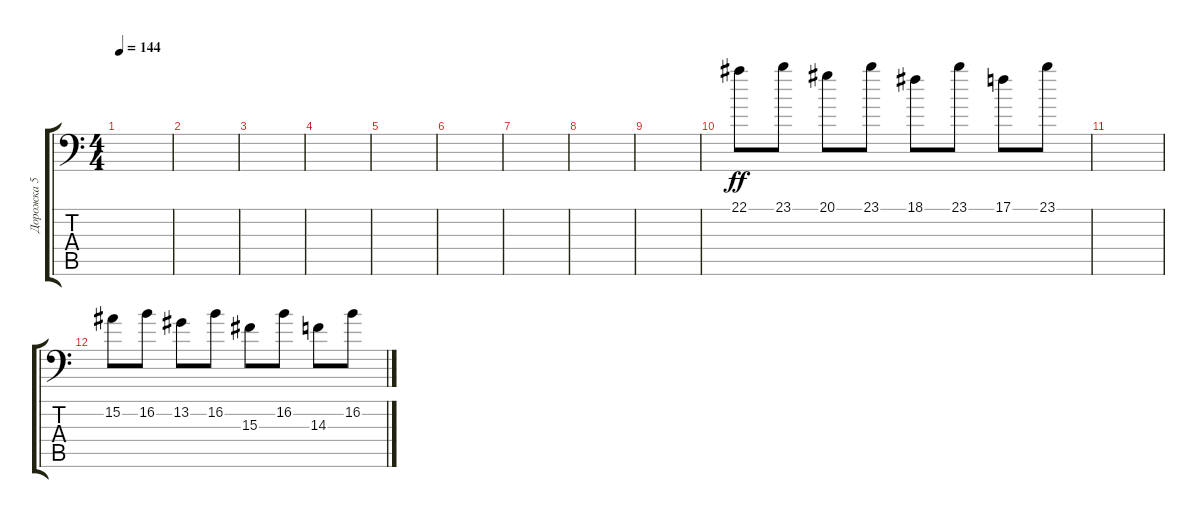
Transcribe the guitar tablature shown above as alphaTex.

\track ("Дорожка 5" "Дорожка 5") {instrument acousticgrandpiano}
\staff {score tabs}
\tuning (C4 G3 Eb3 Bb2 F2 Bb1) {hide}
\ts (4 4)
\tempo 144
\clef f4
\ks c
|
|
|
|
|
|
|
|
|
22.1.8{dy ff} 23.1.8 20.1.8 23.1.8 18.1.8 23.1.8 17.1.8 23.1.8 |
|
15.2.8 16.2.8 13.2.8 16.2.8 15.3.8 16.2.8 14.3.8 16.2.8
